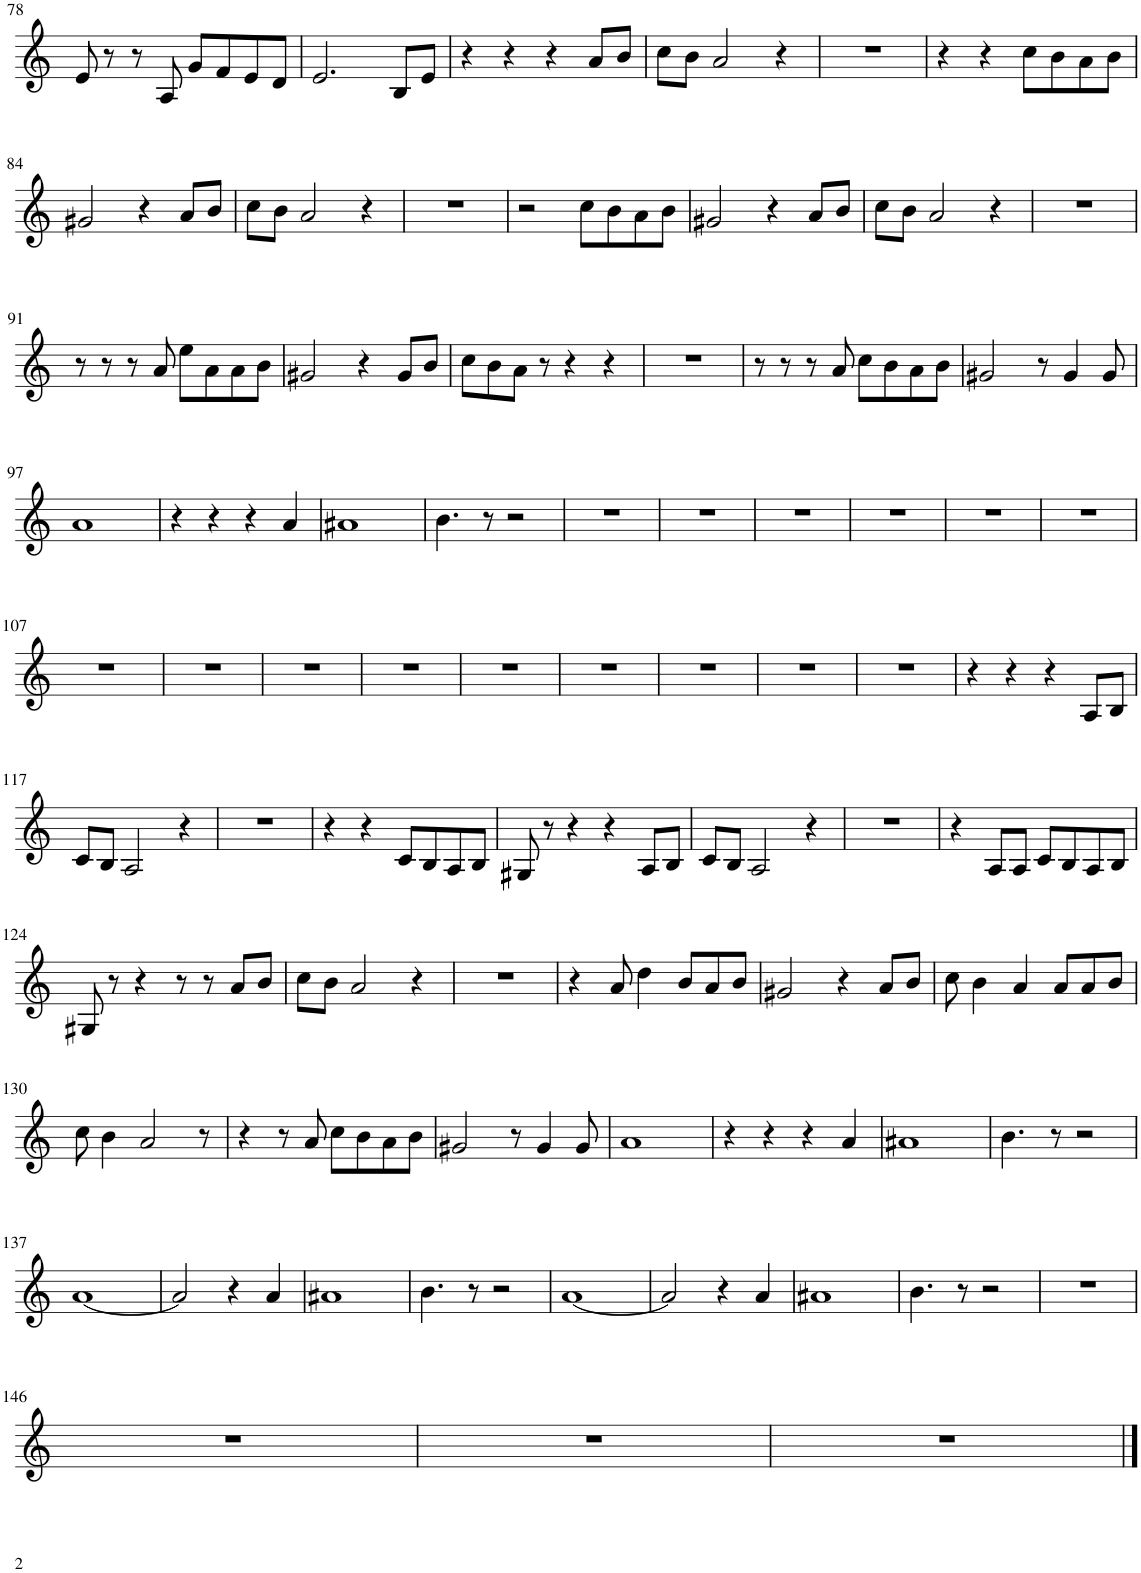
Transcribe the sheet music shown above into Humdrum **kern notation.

**kern
*part1
*staff1
*I"Piano
*I'Pno.
!!LO:PB:g=z
*clefG2
*k[]
*M4/4
=78
8e/
8r
8r
8A/
8g/L
8f/
8e/
8d/J
=79
2.e/
8B/L
8e/J
=80
4r
4r
4r
8a/L
8b/J
=81
8cc\L
8b\J
2a/
4r
=82
1r
=83
4r
4r
8cc\L
8b\
8a\
8b\J
!!LO:LB:g=z
=84
2g#X/
4r
8a/L
8b/J
=85
8cc\L
8b\J
2a/
4r
=86
1r
=87
2r
8cc\L
8b\
8a\
8b\J
=88
2g#X/
4r
8a/L
8b/J
=89
8cc\L
8b\J
2a/
4r
=90
1r
!!LO:LB:g=z
=91
8r
8r
8r
8a/
8ee\L
8a\
8a\
8b\J
=92
2g#X/
4r
8g#/L
8b/J
=93
8cc\L
8b\
8a\J
8r
4r
4r
=94
1r
=95
8r
8r
8r
8a/
8cc\L
8b\
8a\
8b\J
=96
2g#X/
8r
4g#/
8g#/
!!LO:LB:g=z
=97
1a
=98
4r
4r
4r
4a/
=99
1a#X
=100
4.b\
8r
2r
=101
1r
=102
1r
=103
1r
=104
1r
=105
1r
=106
1r
!!LO:LB:g=z
=107
1r
=108
1r
=109
1r
=110
1r
=111
1r
=112
1r
=113
1r
=114
1r
=115
1r
=116
4r
4r
4r
8A/L
8B/J
!!LO:LB:g=z
=117
8c/L
8B/J
2A/
4r
=118
1r
=119
4r
4r
8c/L
8B/
8A/
8B/J
=120
8G#X/
8r
4r
4r
8A/L
8B/J
=121
8c/L
8B/J
2A/
4r
=122
1r
=123
4r
8A/L
8A/J
8c/L
8B/
8A/
8B/J
!!LO:LB:g=z
=124
8G#X/
8r
4r
8r
8r
8a/L
8b/J
=125
8cc\L
8b\J
2a/
4r
=126
1r
=127
4r
8a/
4dd\
8b/L
8a/
8b/J
=128
2g#X/
4r
8a/L
8b/J
=129
8cc\
4b\
4a/
8a/L
8a/
8b/J
!!LO:LB:g=z
=130
8cc\
4b\
2a/
8r
=131
4r
8r
8a/
8cc\L
8b\
8a\
8b\J
=132
2g#X/
8r
4g#/
8g#/
=133
1a
=134
4r
4r
4r
4a/
=135
1a#X
=136
4.b\
8r
2r
!!LO:LB:g=z
=137
[1a
=138
2a/]
4r
4a/
=139
1a#X
=140
4.b\
8r
2r
=141
[1a
=142
2a/]
4r
4a/
=143
1a#X
=144
4.b\
8r
2r
=145
1r
!!LO:LB:g=z
=146
1r
=147
1r
=148
1r
==
*-
